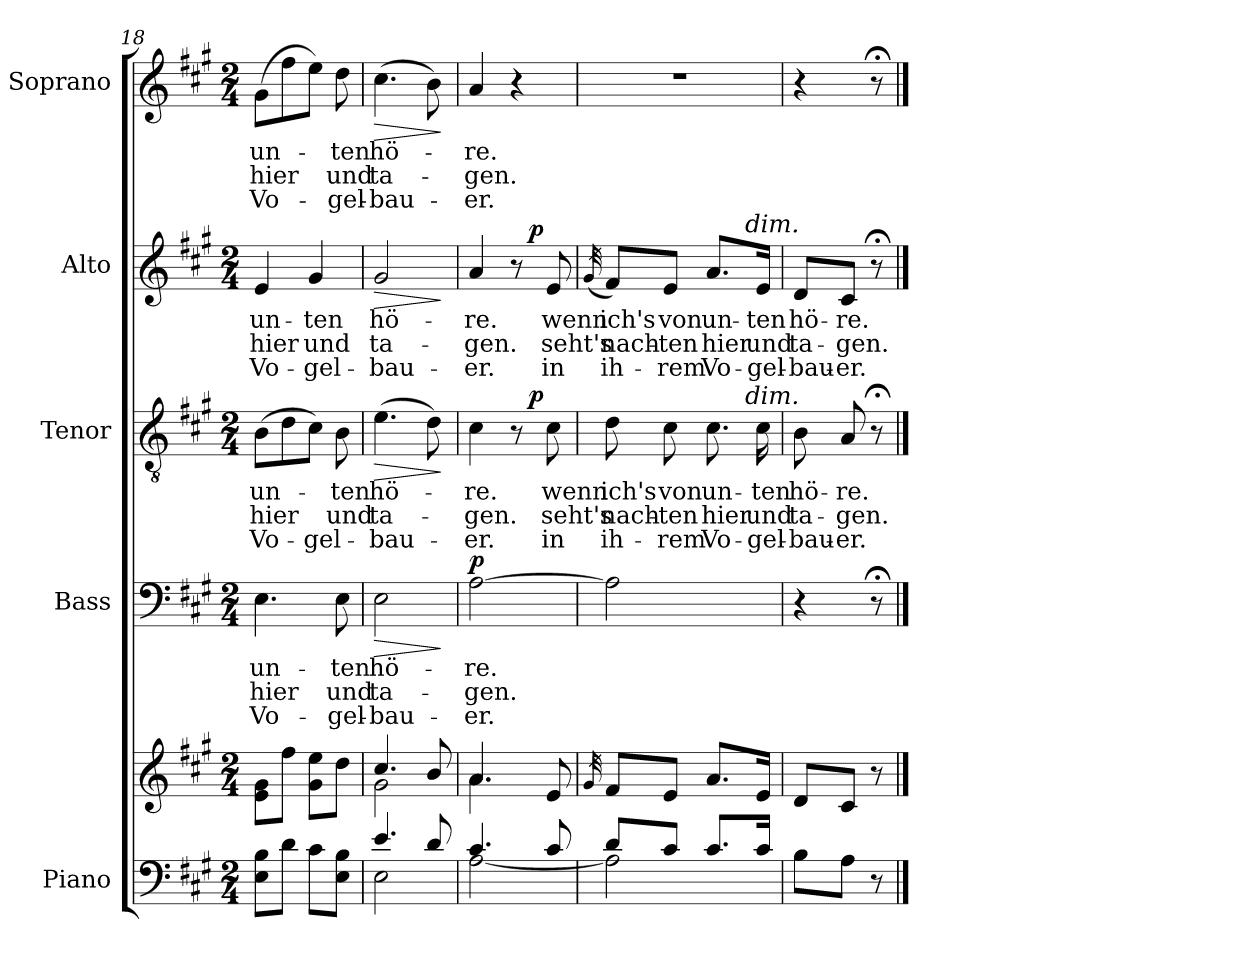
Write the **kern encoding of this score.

**kern	**kern	**kern	**text	**text	**text	**dynam	**kern	**text	**text	**text	**dynam	**kern	**text	**text	**text	**dynam	**kern	**text	**text	**text	**dynam
*part5	*part5	*part4	*part4	*part4	*part4	*part4	*part3	*part3	*part3	*part3	*part3	*part2	*part2	*part2	*part2	*part2	*part1	*part1	*part1	*part1	*part1
*staff6	*staff5	*staff4	*staff4	*staff4	*staff4	*staff4	*staff3	*staff3	*staff3	*staff3	*staff3	*staff2	*staff2	*staff2	*staff2	*staff2	*staff1	*staff1	*staff1	*staff1	*staff1
*I"Piano	*	*I"Bass	*	*	*	*	*I"Tenor	*	*	*	*	*I"Alto	*	*	*	*	*I"Soprano	*	*	*	*
*I'Pno.	*	*	*	*	*	*	*	*	*	*	*	*	*	*	*	*	*I'Pno	*	*	*	*
*clefF4	*clefG2	*clefF4	*	*	*	*	*clefGv2	*	*	*	*	*clefG2	*	*	*	*	*clefG2	*	*	*	*
*k[f#c#g#]	*k[f#c#g#]	*k[f#c#g#]	*	*	*	*	*k[f#c#g#]	*	*	*	*	*k[f#c#g#]	*	*	*	*	*k[f#c#g#]	*	*	*	*
*A:	*A:	*A:	*	*	*	*	*A:	*	*	*	*	*A:	*	*	*	*	*A:	*	*	*	*
*M2/4	*M2/4	*M2/4	*	*	*	*	*M2/4	*	*	*	*	*M2/4	*	*	*	*	*M2/4	*	*	*	*
=18	=18	=18	=18	=18	=18	=18	=18	=18	=18	=18	=18	=18	=18	=18	=18	=18	=18	=18	=18	=18	=18
8E\ 8B\L	8e\ 8g#\L	4.E\	un-	hier	Vo-	.	(8B\L	un-	hier	Vo-	.	4e/	un-	hier	Vo-	.	(8g#\L	un-	hier	Vo-	.
8d\J	8ff#\J	.	.	.	.	.	8d\	.	.	.	.	.	.	.	.	.	8ff#\	.	.	.	.
8c#\L	8g#\ 8ee\L	.	.	.	.	.	8c#\J)	.	.	-gel-	.	4g#/	-ten	und	-gel-	.	8ee\J)	.	.	.	.
8E\ 8B\J	8dd\J	8E\	-ten	und	-gel-	.	8B\	-ten	und	.	.	.	.	.	.	.	8dd\	-ten	und	-gel-	.
=19	=19	=19	=19	=19	=19	=19	=19	=19	=19	=19	=19	=19	=19	=19	=19	=19	=19	=19	=19	=19	=19
*^	*^	*	*	*	*	*	*	*	*	*	*	*	*	*	*	*	*	*	*	*	*
!	!	!	!	!	!	!	!	!LO:HP:b	!	!	!	!	!LO:HP:b	!	!	!	!	!LO:HP:b	!	!	!	!	!LO:HP:b
4.e/	2E\	4.cc#/	2g#\	2E\	hö-	ta-	-bau-	>	(4.e\	hö-	ta-	-bau-	>	2g#/	hö-	ta-	-bau-	>	(4.cc#\	hö-	ta-	-bau-	>
8d/	.	8b/	.	.	.	.	.	.	8d\)	.	.	.	.	.	.	.	.	.	8b\)	.	.	.	.
*v	*v	*	*	*	*	*	*	*	*	*	*	*	*	*	*	*	*	*	*	*	*	*	*
*	*v	*v	*	*	*	*	*	*	*	*	*	*	*	*	*	*	*	*	*	*	*	*
.	.	.	.	.	.	]	.	.	.	.	]	.	.	.	.	]	.	.	.	.	]
=20	=20	=20	=20	=20	=20	=20	=20	=20	=20	=20	=20	=20	=20	=20	=20	=20	=20	=20	=20	=20	=20
*^	*^	*	*	*	*	*	*	*	*	*	*	*	*	*	*	*	*	*	*	*	*
!	!	!	!	!	!	!	!	!LO:DY:a	!	!	!	!	!	!	!	!	!	!	!	!	!	!	!
*	*	*	*	*	*	*	*	*	*^	*	*	*	*	*^	*	*	*	*	*	*	*	*	*
4.c#/	[<2A\	4.a\	4.a/	[2A\	-re.	-gen.	-er.	p	4c#\	4ryy	-re.	-gen.	-er.	.	4a/	4ryy	-re.	-gen.	-er.	.	4a/	-re.	-gen.	-er.	.
.	.	.	.	.	.	.	.	.	8r	16ryy	.	.	.	.	8r	16ryy	.	.	.	.	4r	.	.	.	.
!	!	!	!	!	!	!	!	!	!	!	!	!	!	!LO:DY:a	!	!	!	!	!	!LO:DY:a	!	!	!	!	!
.	.	.	.	.	.	.	.	.	.	8.ryy	.	.	.	p	.	8.ryy	.	.	.	p	.	.	.	.	.
8c#/	.	8e/	8ryy	.	.	.	.	.	8c#\	.	wenn	seht's	in	.	8e/	.	wenn	seht's	in	.	.	.	.	.	.
*	*	*v	*v	*	*	*	*	*	*	*	*	*	*	*	*	*	*	*	*	*	*	*	*	*	*
=21	=21	=21	=21	=21	=21	=21	=21	=21	=21	=21	=21	=21	=21	=21	=21	=21	=21	=21	=21	=21	=21	=21	=21	=21
.	.	32qg#/	.	.	.	.	.	.	.	.	.	.	.	(32qg#/	.	.	.	.	.	.	.	.	.	.
8d/L	2A\]	8f#/L	2A\]	.	.	.	.	8d\	4ryy	ich's	nach-	ih-	.	8f#/L)	4ryy	ich's	nach-	ih-	.	2r	.	.	.	.
8c#/J	.	8e/J	.	.	.	.	.	8c#\	.	von	-ten	-rem	.	8e/J	.	von	-ten	-rem	.	.	.	.	.	.
8.c#/L	.	8.a/L	.	.	.	.	.	8.c#\	8ryy	un-	hier	Vo-	.	8.a/L	8ryy	un-	hier	Vo-	.	.	.	.	.	.
.	.	.	.	.	.	.	.	.	32ryy	.	.	.	.	.	32ryy	.	.	.	.	.	.	.	.	.
!	!	!	!	!	!	!	!	!	!	!	!	!	!	!	!LO:TX:a:i:t=dim.	!	!	!	!	!	!	!	!	!
!	!	!	!	!	!	!	!	!	!LO:TX:a:i:t=dim.	!	!	!	!	!	!	!	!	!	!	!	!	!	!	!
.	.	.	.	.	.	.	.	.	16.ryy	.	.	.	.	.	16.ryy	.	.	.	.	.	.	.	.	.
16c#/Jk	.	16e/Jk	.	.	.	.	.	16c#\	.	-ten	und	-gel-	.	16e/Jk	.	-ten	und	-gel-	.	.	.	.	.	.
*	*	*	*	*	*	*	*	*v	*v	*	*	*	*	*	*	*	*	*	*	*	*	*	*	*
*v	*v	*	*	*	*	*	*	*	*	*	*	*	*v	*v	*	*	*	*	*	*	*	*	*
=22	=22	=22	=22	=22	=22	=22	=22	=22	=22	=22	=22	=22	=22	=22	=22	=22	=22	=22	=22	=22	=22
8B\L	8d/L	4r	.	.	.	.	8B\	hö-	ta-	-bau-	.	8d/L	hö-	ta-	-bau-	.	4r	.	.	.	.
8A\J	8c#/J	.	.	.	.	.	8A/	-re.	-gen.	-er.	.	8c#/J	-re.	-gen.	-er.	.	.	.	.	.	.
8r	8r	8r;<	.	.	.	.	8r;<	.	.	.	.	8r;<	.	.	.	.	8r;<	.	.	.	.
==	==	==	==	==	==	==	==	==	==	==	==	==	==	==	==	==	==	==	==	==	==
*-	*-	*-	*-	*-	*-	*-	*-	*-	*-	*-	*-	*-	*-	*-	*-	*-	*-	*-	*-	*-	*-
